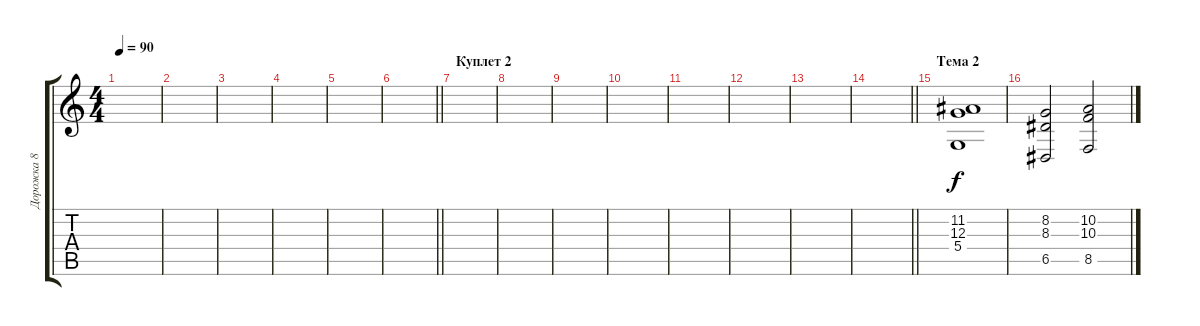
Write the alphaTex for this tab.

\track ("Дорожка 8" "Дорожка 8") {instrument choiraahs}
\staff {score tabs}
\tuning (E4 B3 G3 D3 A2 E2) {hide}
\ts (4 4)
\tempo 90
\clef g2
\ks c
|
|
|
|
|
\barLineRight lightlight
|
\section ("" "Куплет 2")
|
|
|
|
|
|
|
\barLineRight lightlight
|
\section ("" "Тема 2")
(11.2 12.3 5.4).1 |
(8.2 8.3 6.5).2 (10.2 10.3 8.5).2
